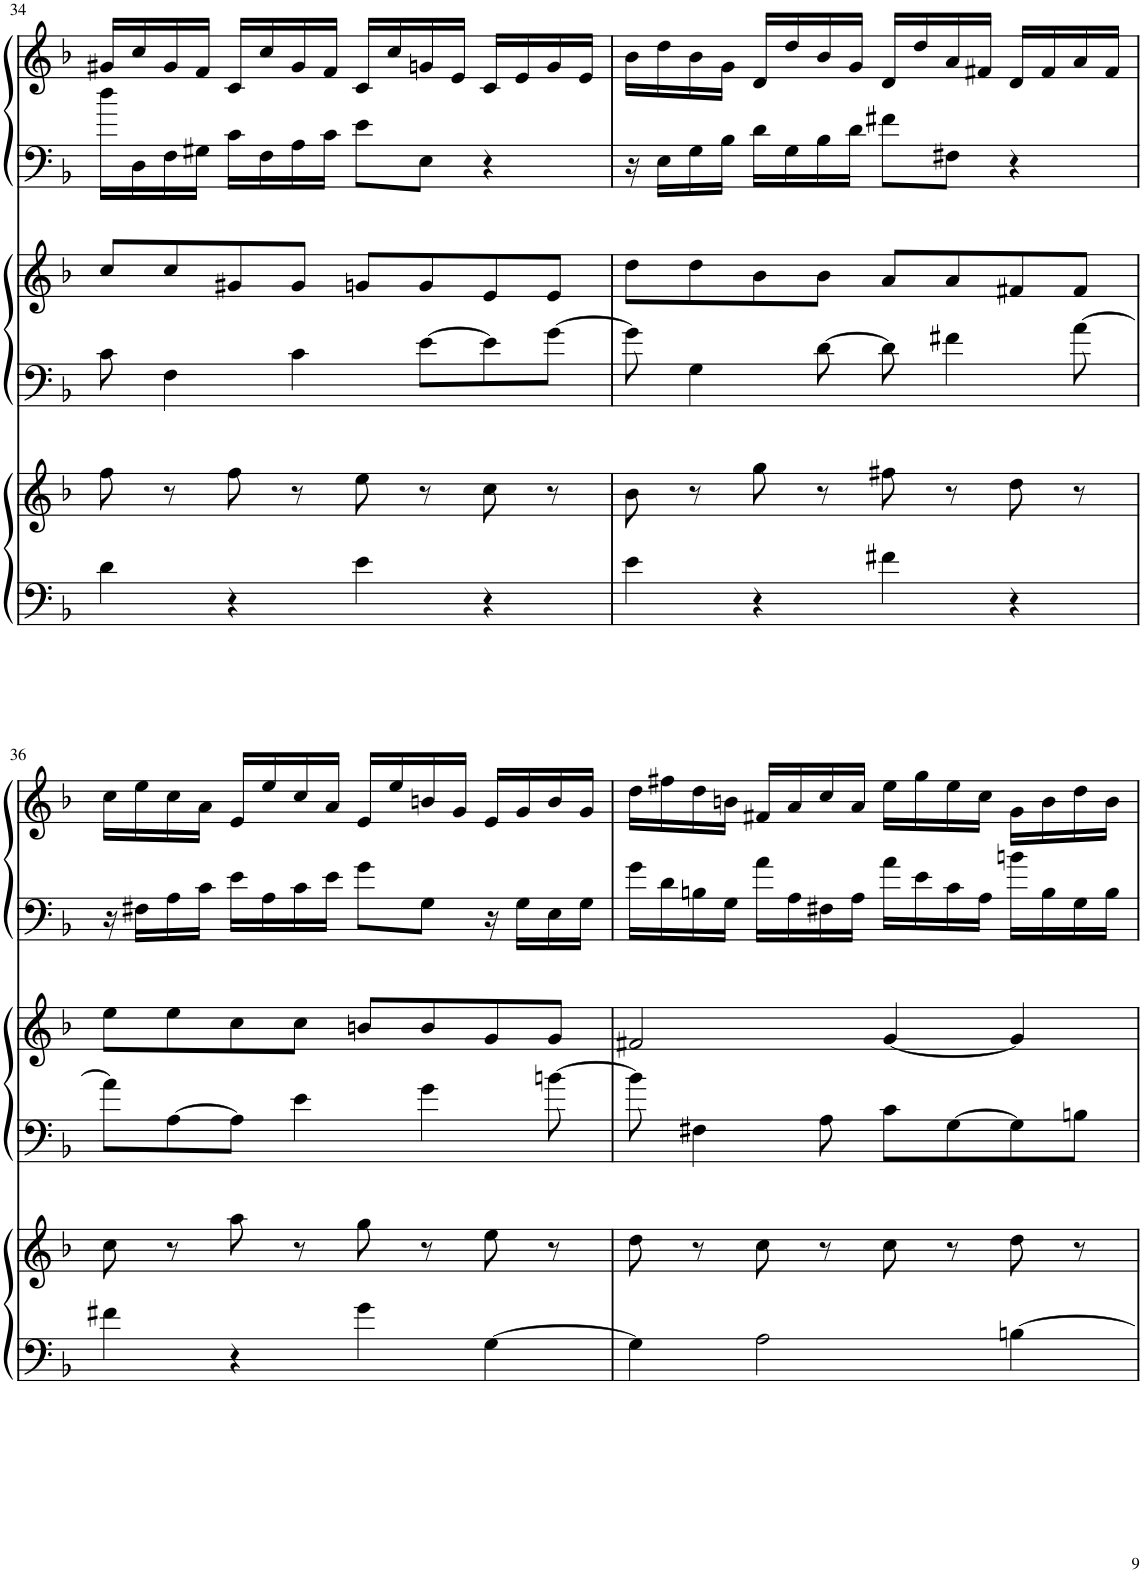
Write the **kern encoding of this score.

**kern	**kern	**kern	**kern	**kern	**kern
*part3	*part3	*part2	*part2	*part1	*part1
*staff6	*staff5	*staff4	*staff3	*staff2	*staff1
*I"Harp	*	*I"Harp	*	*I"Harp	*
*I'Hp	*	*I'Hp	*	*I'Hp	*
!!LO:PB:g=z
*clefF4	*clefG2	*clefF4	*clefG2	*clefF4	*clefG2
*k[b-]	*k[b-]	*k[b-]	*k[b-]	*k[b-]	*k[b-]
*M4/4	*M4/4	*M4/4	*M4/4	*M4/4	*M4/4
=34	=34	=34	=34	=34	=34
4d\	8ff\	8c\	8cc/L	16dd\LL	16g#X/LL
.	.	.	.	16D\	16cc/
.	8r	4F\	8cc/	16F\	16g#/
.	.	.	.	16G#X\JJ	16f/JJ
4r	8ff\	.	8g#X/	16c\LL	16c/LL
.	.	.	.	16F\	16cc/
.	8r	4c\	8g#/J	16A\	16g#/
.	.	.	.	16c\JJ	16f/JJ
4e\	8ee\	.	8gn/L	8e\L	16c/LL
.	.	.	.	.	16cc/
.	8r	[8e\L	8g/	8E\J	16gn/
.	.	.	.	.	16e/JJ
4r	8cc\	8e\]	8e/	4r	16c/LL
.	.	.	.	.	16e/
.	8r	[8g\J	8e/J	.	16g/
.	.	.	.	.	16e/JJ
=35	=35	=35	=35	=35	=35
4e\	8b-\	8g\]	8dd\L	16r	16b-\LL
.	.	.	.	16E\LL	16dd\
.	8r	4G\	8dd\	16G\	16b-\
.	.	.	.	16B-\JJ	16g\JJ
4r	8gg\	.	8b-\	16d\LL	16d/LL
.	.	.	.	16G\	16dd/
.	8r	[8d\	8b-\J	16B-\	16b-/
.	.	.	.	16d\JJ	16g/JJ
4f#X\	8ff#X\	8d\]	8a/L	8f#X\L	16d/LL
.	.	.	.	.	16dd/
.	8r	4f#X\	8a/	8F#X\J	16a/
.	.	.	.	.	16f#X/JJ
4r	8dd\	.	8f#X/	4r	16d/LL
.	.	.	.	.	16f#/
.	8r	[8a\	8f#/J	.	16a/
.	.	.	.	.	16f#/JJ
!!LO:LB:g=z
=36	=36	=36	=36	=36	=36
4f#X\	8cc\	8a\L]	8ee\L	16r	16cc\LL
.	.	.	.	16F#X\LL	16ee\
.	8r	[8A\	8ee\	16A\	16cc\
.	.	.	.	16c\JJ	16a\JJ
4r	8aa\	8A\J]	8cc\	16e\LL	16e/LL
.	.	.	.	16A\	16ee/
.	8r	4e\	8cc\J	16c\	16cc/
.	.	.	.	16e\JJ	16a/JJ
4g\	8gg\	.	8bn/L	8g\L	16e/LL
.	.	.	.	.	16ee/
.	8r	4g\	8b/	8G\J	16bn/
.	.	.	.	.	16g/JJ
[4G\	8ee\	.	8g/	16r	16e/LL
.	.	.	.	16G\LL	16g/
.	8r	[8bn\	8g/J	16E\	16b/
.	.	.	.	16G\JJ	16g/JJ
=37	=37	=37	=37	=37	=37
4G\]	8dd\	8b\]	2f#X/	16g\LL	16dd\LL
.	.	.	.	16d\	16ff#X\
.	8r	4F#X\	.	16Bn\	16dd\
.	.	.	.	16G\JJ	16bn\JJ
2A\	8cc\	.	.	16a\LL	16f#X/LL
.	.	.	.	16A\	16a/
.	8r	8A\	.	16F#X\	16cc/
.	.	.	.	16A\JJ	16a/JJ
.	8cc\	8c\L	[4g/	16a\LL	16ee\LL
.	.	.	.	16e\	16gg\
.	8r	[8G\	.	16c\	16ee\
.	.	.	.	16A\JJ	16cc\JJ
[4Bn\	8dd\	8G\]	4g/]	16bn\LL	16g\LL
.	.	.	.	16B\	16b\
.	8r	8Bn\J	.	16G\	16dd\
.	.	.	.	16B\JJ	16b\JJ
=	=	=	=	=	=
*-	*-	*-	*-	*-	*-
